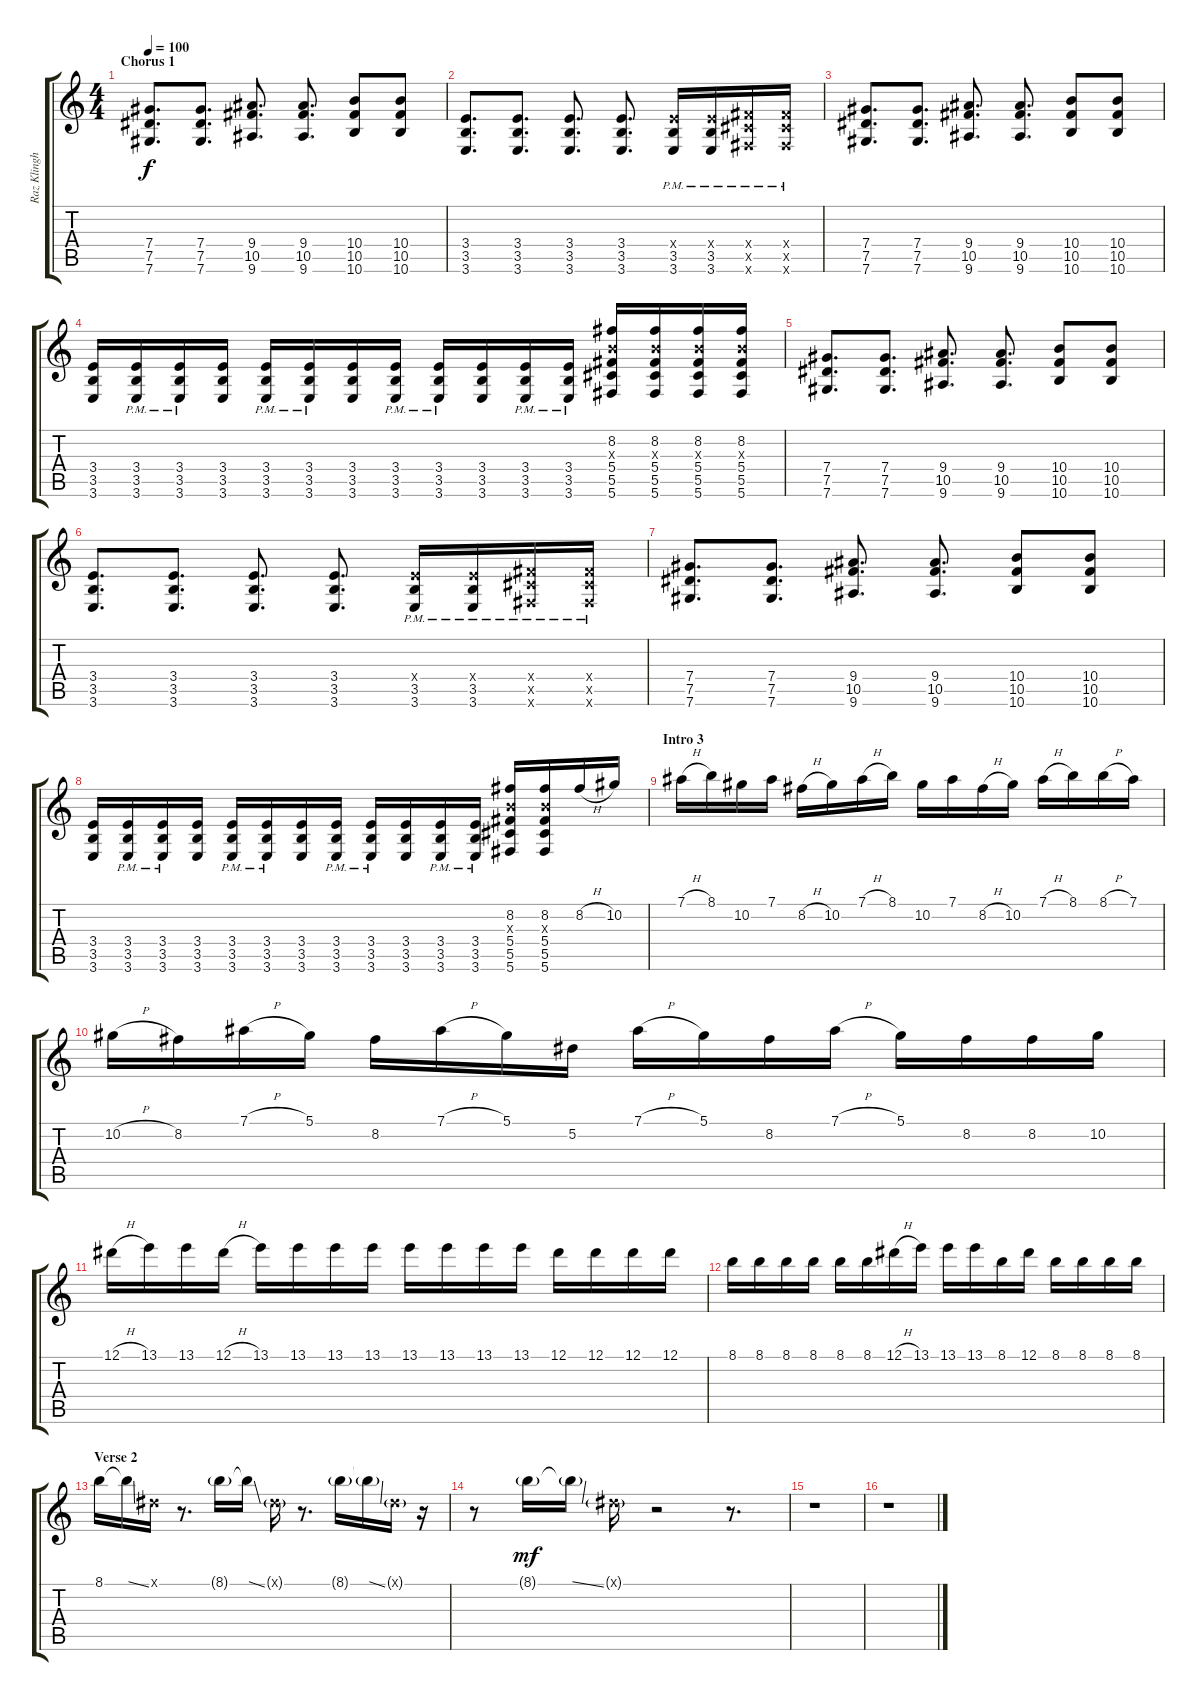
\track ("Raz Klinghoffer" "Raz Klingh") {instrument distortionguitar}
\staff {score tabs}
\tuning (Eb4 Bb3 Gb3 Db3 Ab2 Db2) {hide}
\ts (4 4)
\section ("" "Chorus 1")
\tempo 100
\clef g2
\ks c
(7.4 7.5 7.6).8{d dy f} (7.4 7.5 7.6).8{d} (9.4 10.5 9.6).8{d} (9.4 10.5 9.6).8{d} (10.4 10.5 10.6).8 (10.4 10.5 10.6).8 |
(3.4 3.5 3.6).8{d} (3.4 3.5 3.6).8{d} (3.4 3.5 3.6).8{d} (3.4 3.5 3.6).8{d} (3.4{pm x} 3.5{pm} 3.6).16 (3.4{pm x} 3.5{pm} 3.6).16 (5.4{pm x} 5.5{pm x} 5.6{x}).16 (5.4{pm x} 5.5{pm x} 5.6{x}).16 |
(7.4 7.5 7.6).8{d} (7.4 7.5 7.6).8{d} (9.4 10.5 9.6).8{d} (9.4 10.5 9.6).8{d} (10.4 10.5 10.6).8 (10.4 10.5 10.6).8 |
(3.4 3.5 3.6).16 (3.4{pm} 3.5{pm} 3.6).16 (3.4{pm} 3.5{pm} 3.6).16 (3.4 3.5 3.6).16 (3.4{pm} 3.5{pm} 3.6).16 (3.4{pm} 3.5{pm} 3.6).16 (3.4 3.5 3.6).16 (3.4{pm} 3.5{pm} 3.6).16 (3.4{pm} 3.5{pm} 3.6).16 (3.4 3.5 3.6).16 (3.4{pm} 3.5{pm} 3.6).16 (3.4{pm} 3.5{pm} 3.6).16 (8.2 5.3{x} 5.4 5.5 5.6).16 (8.2 5.3{x} 5.4 5.5 5.6).16 (8.2 5.3{x} 5.4 5.5 5.6).16 (8.2 5.3{x} 5.4 5.5 5.6).16 |
(7.4 7.5 7.6).8{d} (7.4 7.5 7.6).8{d} (9.4 10.5 9.6).8{d} (9.4 10.5 9.6).8{d} (10.4 10.5 10.6).8 (10.4 10.5 10.6).8 |
(3.4 3.5 3.6).8{d} (3.4 3.5 3.6).8{d} (3.4 3.5 3.6).8{d} (3.4 3.5 3.6).8{d} (3.4{pm x} 3.5{pm} 3.6).16 (3.4{pm x} 3.5{pm} 3.6).16 (5.4{pm x} 5.5{pm x} 5.6{x}).16 (5.4{pm x} 5.5{pm x} 5.6{x}).16 |
(7.4 7.5 7.6).8{d} (7.4 7.5 7.6).8{d} (9.4 10.5 9.6).8{d} (9.4 10.5 9.6).8{d} (10.4 10.5 10.6).8 (10.4 10.5 10.6).8 |
(3.4 3.5 3.6).16 (3.4{pm} 3.5{pm} 3.6).16 (3.4{pm} 3.5{pm} 3.6).16 (3.4 3.5 3.6).16 (3.4{pm} 3.5{pm} 3.6).16 (3.4{pm} 3.5{pm} 3.6).16 (3.4 3.5 3.6).16 (3.4{pm} 3.5{pm} 3.6).16 (3.4{pm} 3.5{pm} 3.6).16 (3.4 3.5 3.6).16 (3.4{pm} 3.5{pm} 3.6).16 (3.4{pm} 3.5{pm} 3.6).16 (8.2 5.3{x} 5.4 5.5 5.6).16 (8.2 5.3{x} 5.4 5.5 5.6).16 8.2{h}.16 10.2.16 |
\section ("" "Intro 3")
7.1{h}.16 8.1.16 10.2.16 7.1.16 8.2{h}.16 10.2.16 7.1{h}.16 8.1.16 10.2.16 7.1.16 8.2{h}.16 10.2.16 7.1{h}.16 8.1.16 8.1{h}.16 7.1.16 |
10.2{h}.16 8.2.16 7.1{h}.16 5.1.16 8.2.16 7.1{h}.16 5.1.16 5.2.16 7.1{h}.16 5.1.16 8.2.16 7.1{h}.16 5.1.16 8.2.16 8.2.16 10.2.16 |
12.1{h}.16 13.1.16 13.1.16 12.1{h}.16 13.1.16 13.1.16 13.1.16 13.1.16 13.1.16 13.1.16 13.1.16 13.1.16 12.1.16 12.1.16 12.1.16 12.1.16 |
8.1.16 8.1.16 8.1.16 8.1.16 8.1.16 8.1.16 12.1{h}.16 13.1.16 13.1.16 13.1.16 8.1.16 12.1.16 8.1.16 8.1.16 8.1.16 8.1.16 |
\section ("" "Verse 2")
8.1.16 8.1{ss t}.16 0.1{x}.16 r.8{d} 8.1{g}.16 8.1{ss t}.16 0.1{g x}.16 r.8{d} 8.1{g}.16 8.1{ss g t}.16 0.1{g x}.16 r.16 |
r.8 8.1{g}.16{dy mf} 8.1{ss g t}.16 0.1{g x}.16 r.2 r.8{d} |
r.1 |
r.1
